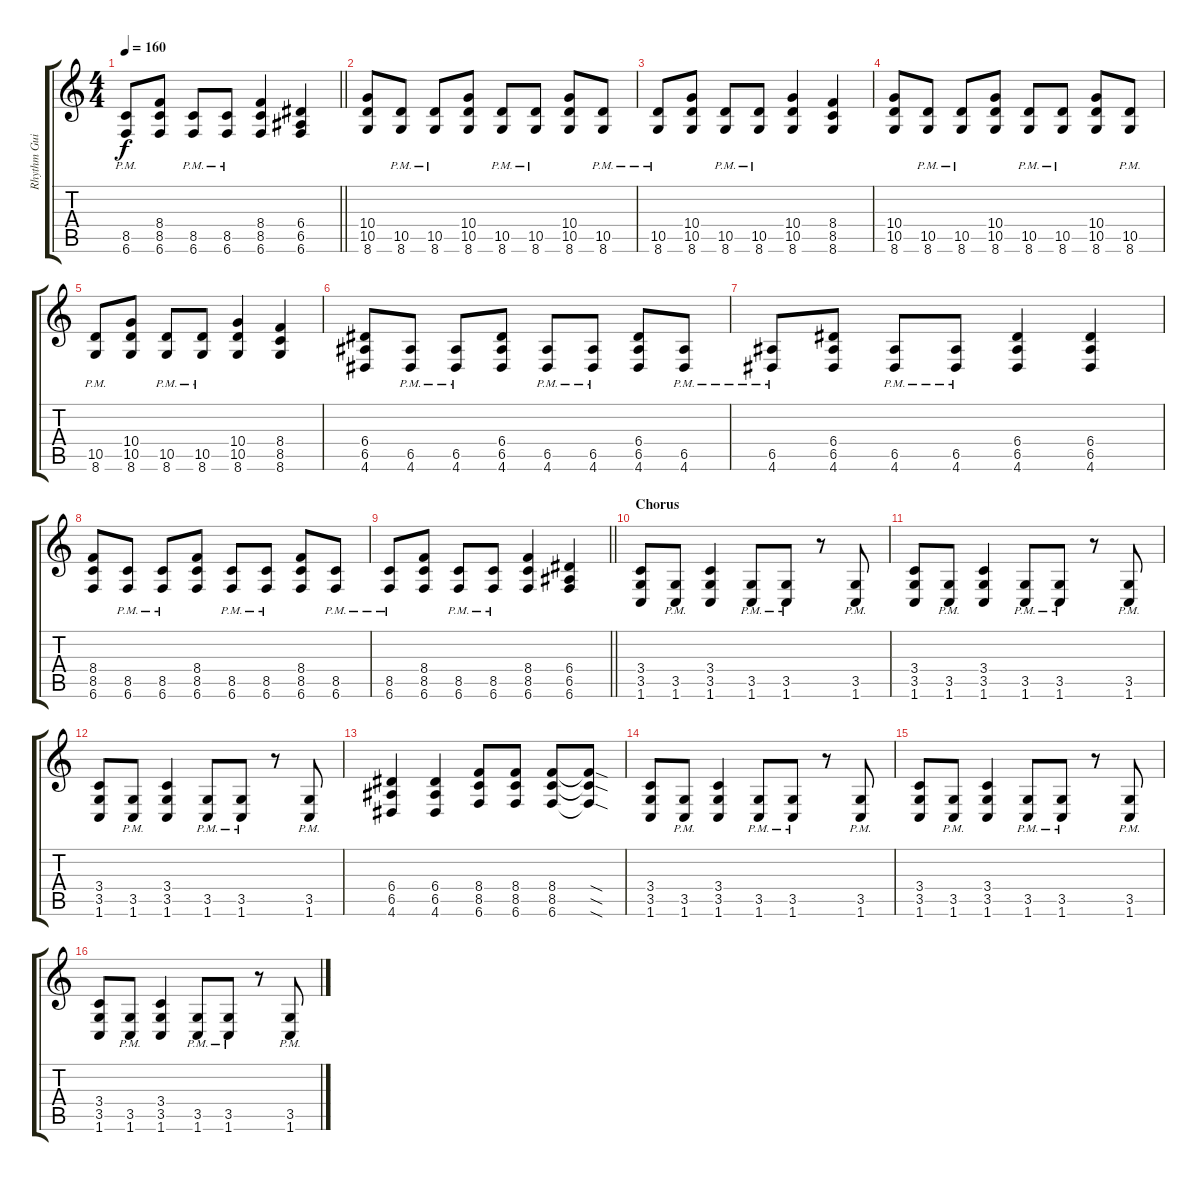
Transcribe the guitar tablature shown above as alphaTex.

\track ("Rhythm Guitar" "Rhythm Gui") {instrument electricguitarclean}
\staff {score tabs}
\tuning (B3 Gb3 D3 A2 E2 B1) {hide}
\ts (4 4)
\tempo 160
\clef g2
\barLineRight lightlight
\ks c
(8.5{pm} 6.6{pm}).8{dy f} (8.4 8.5 6.6).8 (8.5{pm} 6.6{pm}).8 (8.5{pm} 6.6{pm}).8 (8.4 8.5 6.6).4 (6.4 6.5 6.6).4 |
(10.4 10.5 8.6).8 (10.5{pm} 8.6{pm}).8 (10.5{pm} 8.6{pm}).8 (10.4 10.5 8.6).8 (10.5{pm} 8.6{pm}).8 (10.5{pm} 8.6{pm}).8 (10.4 10.5 8.6).8 (10.5{pm} 8.6{pm}).8 |
(10.5{pm} 8.6{pm}).8 (10.4 10.5 8.6).8 (10.5{pm} 8.6{pm}).8 (10.5{pm} 8.6{pm}).8 (10.4 10.5 8.6).4 (8.4 8.5 8.6).4 |
(10.4 10.5 8.6).8 (10.5{pm} 8.6{pm}).8 (10.5{pm} 8.6{pm}).8 (10.4 10.5 8.6).8 (10.5{pm} 8.6{pm}).8 (10.5{pm} 8.6{pm}).8 (10.4 10.5 8.6).8 (10.5{pm} 8.6{pm}).8 |
(10.5{pm} 8.6{pm}).8 (10.4 10.5 8.6).8 (10.5{pm} 8.6{pm}).8 (10.5{pm} 8.6{pm}).8 (10.4 10.5 8.6).4 (8.4 8.5 8.6).4 |
(6.4 6.5 4.6).8 (6.5{pm} 4.6{pm}).8 (6.5{pm} 4.6{pm}).8 (6.4 6.5 4.6).8 (6.5{pm} 4.6{pm}).8 (6.5{pm} 4.6{pm}).8 (6.4 6.5 4.6).8 (6.5{pm} 4.6{pm}).8 |
(6.5{pm} 4.6{pm}).8 (6.4 6.5 4.6).8 (6.5{pm} 4.6{pm}).8 (6.5{pm} 4.6{pm}).8 (6.4 6.5 4.6).4 (6.4 6.5 4.6).4 |
(8.4 8.5 6.6).8 (8.5{pm} 6.6{pm}).8 (8.5{pm} 6.6{pm}).8 (8.4 8.5 6.6).8 (8.5{pm} 6.6{pm}).8 (8.5{pm} 6.6{pm}).8 (8.4 8.5 6.6).8 (8.5{pm} 6.6{pm}).8 |
\barLineRight lightlight
(8.5{pm} 6.6{pm}).8 (8.4 8.5 6.6).8 (8.5{pm} 6.6{pm}).8 (8.5{pm} 6.6{pm}).8 (8.4 8.5 6.6).4 (6.4 6.5 6.6).4 |
\section ("" "Chorus")
(3.4 3.5 1.6).8 (3.5{pm} 1.6{pm}).8 (3.4 3.5 1.6).4 (3.5{pm} 1.6{pm}).8 (3.5{pm} 1.6{pm}).8 r.8 (3.5{pm} 1.6{pm}).8 |
(3.4 3.5 1.6).8 (3.5{pm} 1.6{pm}).8 (3.4 3.5 1.6).4 (3.5{pm} 1.6{pm}).8 (3.5{pm} 1.6{pm}).8 r.8 (3.5{pm} 1.6{pm}).8 |
(3.4 3.5 1.6).8 (3.5{pm} 1.6{pm}).8 (3.4 3.5 1.6).4 (3.5{pm} 1.6{pm}).8 (3.5{pm} 1.6{pm}).8 r.8 (3.5{pm} 1.6{pm}).8 |
(6.4 6.5 4.6).4 (6.4 6.5 4.6).4 (8.4 8.5 6.6).8 (8.4 8.5 6.6).8 (8.4 8.5 6.6).8 (8.4{sod t} 8.5{sod t} 6.6{sod t}).8 |
(3.4 3.5 1.6).8 (3.5{pm} 1.6{pm}).8 (3.4 3.5 1.6).4 (3.5{pm} 1.6{pm}).8 (3.5{pm} 1.6{pm}).8 r.8 (3.5{pm} 1.6{pm}).8 |
(3.4 3.5 1.6).8 (3.5{pm} 1.6{pm}).8 (3.4 3.5 1.6).4 (3.5{pm} 1.6{pm}).8 (3.5{pm} 1.6{pm}).8 r.8 (3.5{pm} 1.6{pm}).8 |
(3.4 3.5 1.6).8 (3.5{pm} 1.6{pm}).8 (3.4 3.5 1.6).4 (3.5{pm} 1.6{pm}).8 (3.5{pm} 1.6{pm}).8 r.8 (3.5{pm} 1.6{pm}).8
